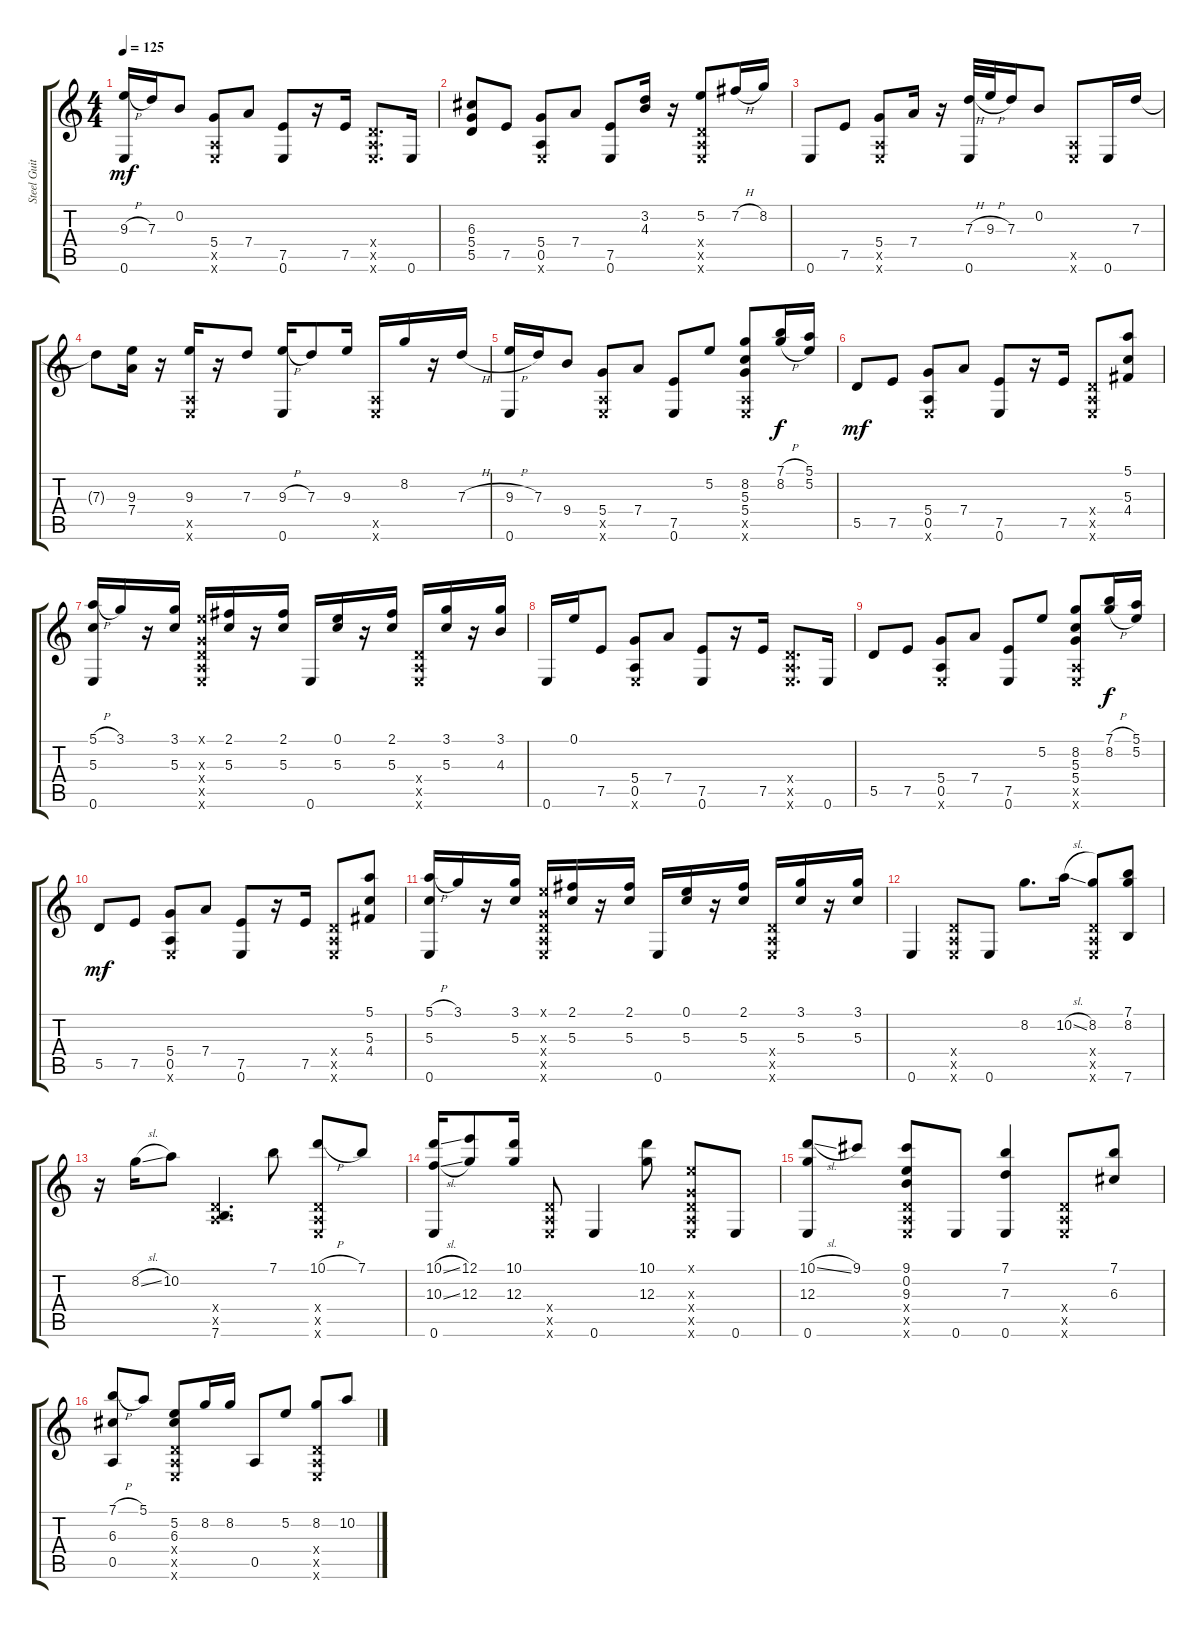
\track ("Steel Guitar" "Steel Guit") {instrument acousticguitarsteel}
\staff {score tabs}
\tuning (E4 B3 G3 D3 A2 E2) {hide}
\ts (4 4)
\tempo 125
\clef g2
\ks c
(9.3{h} 0.6).16{dy mf} 7.3.16 0.2.8 (5.4 0.5{x} 0.6{x}).8 7.4.8 (7.5 0.6).8 r.16 7.5.16 (0.4{x} 0.5{x} 0.6{x}).8{d} 0.6.16 |
(6.3 5.4 5.5).8 7.5.8 (5.4 0.5 0.6{x}).8 7.4.8 (7.5 0.6).8 (3.2 4.3).16 r.16 (5.2 0.4{x} 0.5{x} 0.6{x}).8 7.2{h}.16 8.2.16 |
0.6.8 7.5.8 (5.4 0.5{x} 0.6{x}).8 7.4.16 r.16 (7.3{h} 0.6).32 9.3{h}.32 7.3.16 0.2.8 (0.5{x} 0.6{x}).8 0.6.16 7.3.16 |
7.3{t}.8 (9.3 7.4).16 r.16 (9.3 0.5{x} 0.6{x}).16 r.16 7.3.8 (9.3{h} 0.6).16 7.3.8 9.3.16 (0.5{x} 0.6{x}).16 8.2.16 r.16 7.3{h}.16 |
(9.3{h} 0.6).16 7.3.16 9.4.8 (5.4 0.5{x} 0.6{x}).8 7.4.8 (7.5 0.6).8 5.2.8 (8.2 5.3 5.4 0.5{x} 0.6{x}).8 (7.1{h} 8.2{h}).16{dy f} (5.1 5.2).16 |
5.5.8{dy mf} 7.5.8 (5.4 0.5 0.6{x}).8 7.4.8 (7.5 0.6).8 r.16 7.5.16 (0.4{x} 0.5{x} 0.6{x}).8 (5.1 5.3 4.4).8 |
(5.1{h} 5.3 0.6).16 3.1.16 r.16 (3.1 5.3).16 (0.1{x} 0.3{x} 0.4{x} 0.5{x} 0.6{x}).16 (2.1 5.3).16 r.16 (2.1 5.3).16 0.6.16 (0.1 5.3).16 r.16 (2.1 5.3).16 (0.4{x} 0.5{x} 0.6{x}).16 (3.1 5.3).16 r.16 (3.1 4.3).16 |
0.6.16 0.1.16 7.5.8 (5.4 0.5 0.6{x}).8 7.4.8 (7.5 0.6).8 r.16 7.5.16 (0.4{x} 0.5{x} 0.6{x}).8{d} 0.6.16 |
5.5.8 7.5.8 (5.4 0.5 0.6{x}).8 7.4.8 (7.5 0.6).8 5.2.8 (8.2 5.3 5.4 0.5{x} 0.6{x}).8 (7.1{h} 8.2{h}).16{dy f} (5.1 5.2).16 |
5.5.8{dy mf} 7.5.8 (5.4 0.5 0.6{x}).8 7.4.8 (7.5 0.6).8 r.16 7.5.16 (0.4{x} 0.5{x} 0.6{x}).8 (5.1 5.3 4.4).8 |
(5.1{h} 5.3 0.6).16 3.1.16 r.16 (3.1 5.3).16 (0.1{x} 0.3{x} 0.4{x} 0.5{x} 0.6{x}).16 (2.1 5.3).16 r.16 (2.1 5.3).16 0.6.16 (0.1 5.3).16 r.16 (2.1 5.3).16 (0.4{x} 0.5{x} 0.6{x}).16 (3.1 5.3).16 r.16 (3.1 5.3).16 |
0.6.4 (0.4{x} 0.5{x} 0.6{x}).8 0.6.8 8.2.8{d} 10.2{sl}.16 (8.2 0.4{x} 0.5{x} 0.6{x}).8 (7.1 8.2 7.6).8 |
r.16 8.2{sl}.16 10.2.8 (0.4{x} 0.5{x} 7.6).4{d} 7.1.8 (10.1{h} 0.4{x} 0.5{x} 0.6{x}).8 7.1.8 |
(10.1{sl} 10.3{sl} 0.6).16 (12.1 12.3).8 (10.1 12.3).16 (0.4{x} 0.5{x} 0.6{x}).8 0.6.4 (10.1 12.3).8 (0.1{x} 0.3{x} 0.4{x} 0.5{x} 0.6{x}).8 0.6.8 |
(10.1{sl} 12.3 0.6).8 9.1.8 (9.1 0.2 9.3 0.4{x} 0.5{x} 0.6{x}).8 0.6.8 (7.1 7.3 0.6).4 (0.4{x} 0.5{x} 0.6{x}).8 (7.1 6.3).8 |
(7.1{h} 6.3 0.5).8 5.1.8 (5.2 6.3 0.4{x} 0.5{x} 0.6{x}).8 8.2.16 8.2.16 0.5.8 5.2.8 (8.2 0.4{x} 0.5{x} 0.6{x}).8 10.2.8
